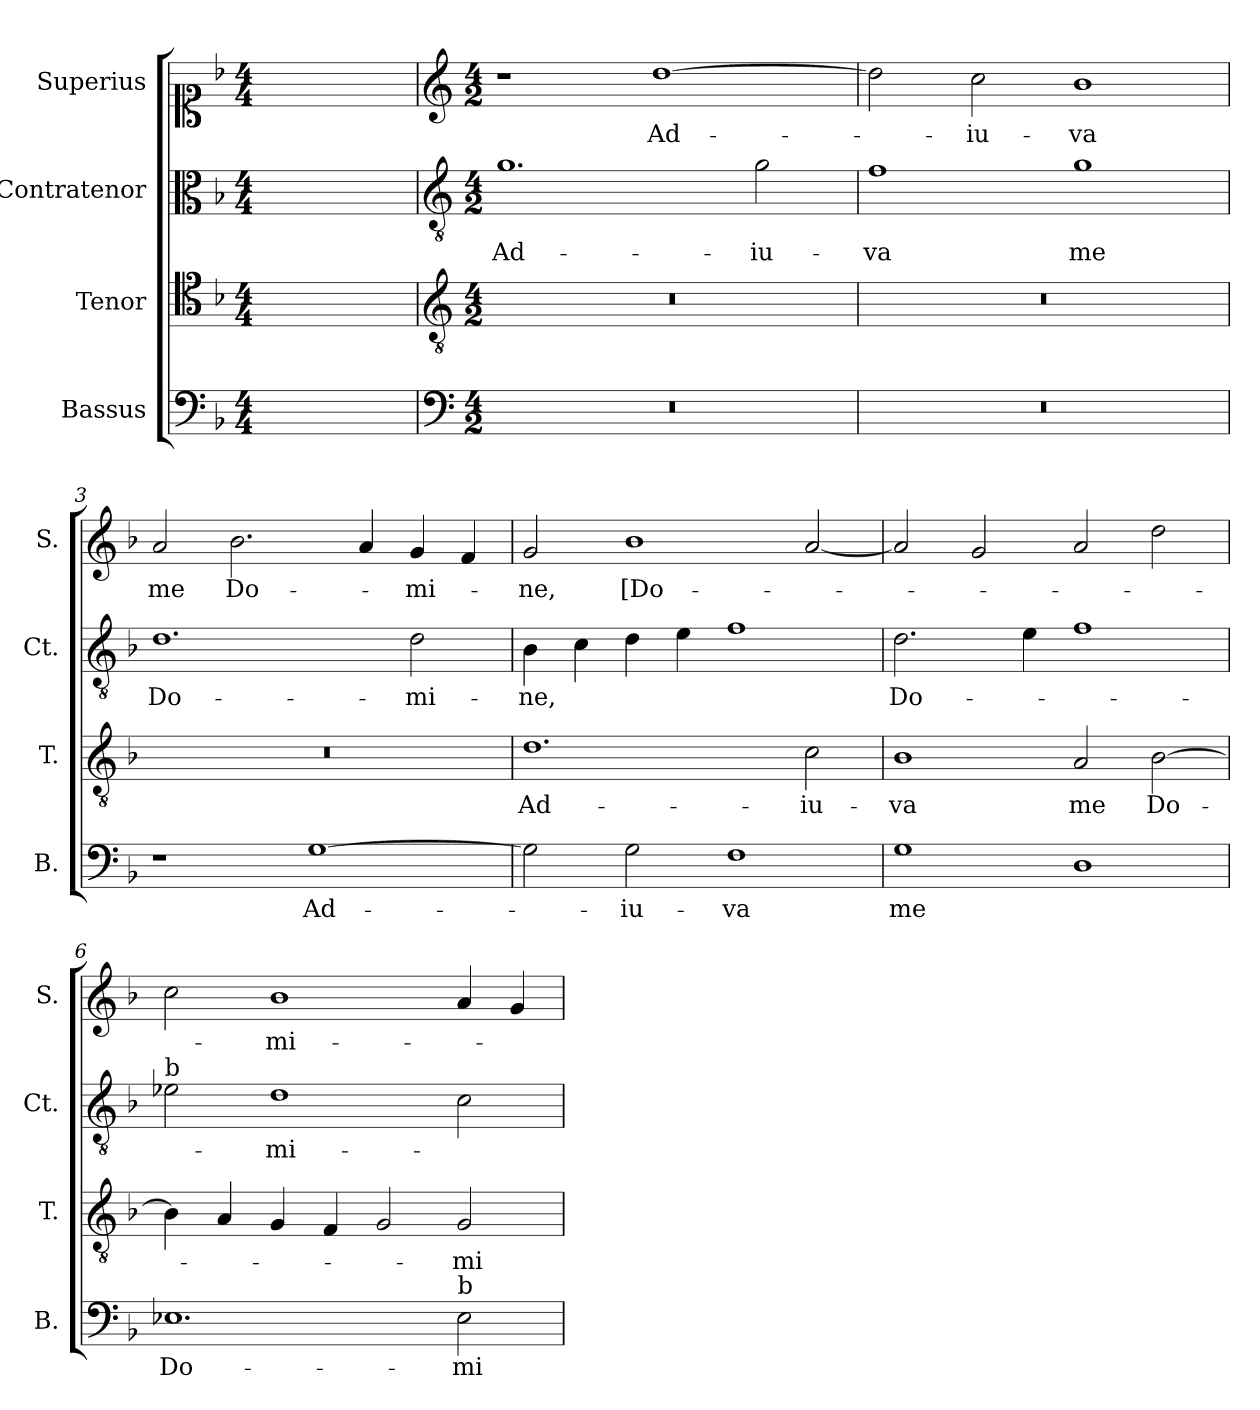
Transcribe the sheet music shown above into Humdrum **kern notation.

**kern	**text	**kern	**text	**kern	**text	**kern	**text
*part4	*part4	*part3	*part3	*part2	*part2	*part1	*part1
*staff4	*staff4	*staff3	*staff3	*staff2	*staff2	*staff1	*staff1
*I"Bassus	*	*I"Tenor	*	*I"Contratenor	*	*I"Superius	*
*I'B.	*	*I'T.	*	*I'Ct.	*	*I'S.	*
!!LO:PB:g=z
*clefF4	*	*clefC4	*	*clefC3	*	*clefC1	*
*	*	*ITrd7c12	*	*ITrd7c12	*	*	*
*k[b-]	*	*k[b-]	*	*k[b-]	*	*k[b-]	*
*F:	*	*F:	*	*F:	*	*F:	*
*M4/4	*	*M4/4	*	*M4/4	*	*M4/4	*
=	=	=	=	=	=	=	=
1ryy	.	1ryy	.	1ryy	.	1ryy	.
=1	=1	=1	=1	=1	=1	=1	=1
*clefF4	*	*clefGv2	*	*clefGv2	*	*clefG2	*
*M4/2	*	*M4/2	*	*M4/2	*	*M4/2	*
!LO:N:vis=1	!	!LO:N:vis=1	!	!	!	!	!
!	!	!	!	!	!LO:LY:b:color=#000000	!	!
0r	.	0r	.	1.Gi	Ad-	1r	.
!	!	!	!	!	!	!	!LO:LY:b:color=#000000
.	.	.	.	.	.	[>1ddi	Ad-
!	!	!	!	!	!LO:LY:b:color=#000000	!	!
.	.	.	.	2Gi\	-iu-	.	.
=2	=2	=2	=2	=2	=2	=2	=2
!LO:N:vis=1	!	!LO:N:vis=1	!	!	!	!	!
!	!	!	!	!	!LO:LY:b:color=#000000	!	!
0r	.	0r	.	1Fi	-va	2ddi\]	.
!	!	!	!	!	!	!	!LO:LY:b:color=#000000
.	.	.	.	.	.	2cci\	-iu-
!	!	!	!	!	!LO:LY:b:color=#000000	!	!
!	!	!	!	!	!	!	!LO:LY:b:color=#000000
.	.	.	.	1Gi	me	1b-i	-va
=3	=3	=3	=3	=3	=3	=3	=3
!	!	!LO:N:vis=1	!	!	!	!	!
!	!	!	!	!	!LO:LY:b:color=#000000	!	!
!	!	!	!	!	!	!	!LO:LY:b:color=#000000
1r	.	0r	.	1.Di	Do-	2ai/	me
!	!	!	!	!	!	!	!LO:LY:b:color=#000000
.	.	.	.	.	.	2.b-i\	Do-
!	!LO:LY:b:color=#000000	!	!	!	!	!	!
[>1Gi	Ad-	.	.	.	.	.	.
.	.	.	.	.	.	4ai/	.
!	!	!	!	!	!LO:LY:b:color=#000000	!	!
!	!	!	!	!	!	!	!LO:LY:b:color=#000000
.	.	.	.	2Di\	-mi-	4gi/	-mi-
.	.	.	.	.	.	4fi/	.
=4	=4	=4	=4	=4	=4	=4	=4
!	!	!	!LO:LY:b:color=#000000	!	!	!	!
!	!	!	!	!	!LO:LY:b:color=#000000	!	!
!	!	!	!	!	!	!	!LO:LY:b:color=#000000
2Gi\]	.	1.Di	Ad-	4BB-i\	-ne,	2gi/	-ne,
.	.	.	.	4Ci\	.	.	.
!	!LO:LY:b:color=#000000	!	!	!	!	!	!
!	!	!	!	!	!	!	!LO:LY:b:color=#000000
2Gi\	-iu-	.	.	4Di\	.	1b-i	[Do-
.	.	.	.	4Ei\	.	.	.
!	!LO:LY:b:color=#000000	!	!	!	!	!	!
1Fi	-va	.	.	1Fi	.	.	.
!	!	!	!LO:LY:b:color=#000000	!	!	!	!
.	.	2Ci\	-iu-	.	.	[<2ai/	.
!!LO:LB:g=z
=5	=5	=5	=5	=5	=5	=5	=5
!	!LO:LY:b:color=#000000	!	!	!	!	!	!
!	!	!	!LO:LY:b:color=#000000	!	!	!	!
!	!	!	!	!	!LO:LY:b:color=#000000	!	!
1Gi	me	1BB-i	-va	2.Di\	Do-	2ai/]	.
.	.	.	.	.	.	2gi/	.
.	.	.	.	4Ei\	.	.	.
!	!	!	!LO:LY:b:color=#000000	!	!	!	!
1Di	.	2AAi/	me	1Fi	.	2ai/	.
!	!	!	!LO:LY:b:color=#000000	!	!	!	!
.	.	[>2BB-i\	Do-	.	.	2ddi\	.
=6	=6	=6	=6	=6	=6	=6	=6
!	!	!	!	!LO:TX:a:t=b	!	!	!
!	!LO:LY:b:color=#000000	!	!	!	!	!	!
1.E-Xi	Do-	4BB-i\]	.	2E-i\	.	2cci\	.
.	.	4AAi/	.	.	.	.	.
!	!	!	!	!	!LO:LY:b:color=#000000	!	!
!	!	!	!	!	!	!	!LO:LY:b:color=#000000
.	.	4GGi/	.	1Di	-mi-	1b-i	-mi-
.	.	4FFi/	.	.	.	.	.
.	.	2GGi/	.	.	.	.	.
!	!LO:LY:b:color=#000000	!	!	!	!	!	!
!LO:TX:a:t=b	!	!	!	!	!	!	!
!	!	!	!LO:LY:b:color=#000000	!	!	!	!
2E-i\	-mi-	2GGi/	-mi	2Ci\	.	4ai/	.
.	.	.	.	.	.	4gi/	.
=	=	=	=	=	=	=	=
*-	*-	*-	*-	*-	*-	*-	*-
